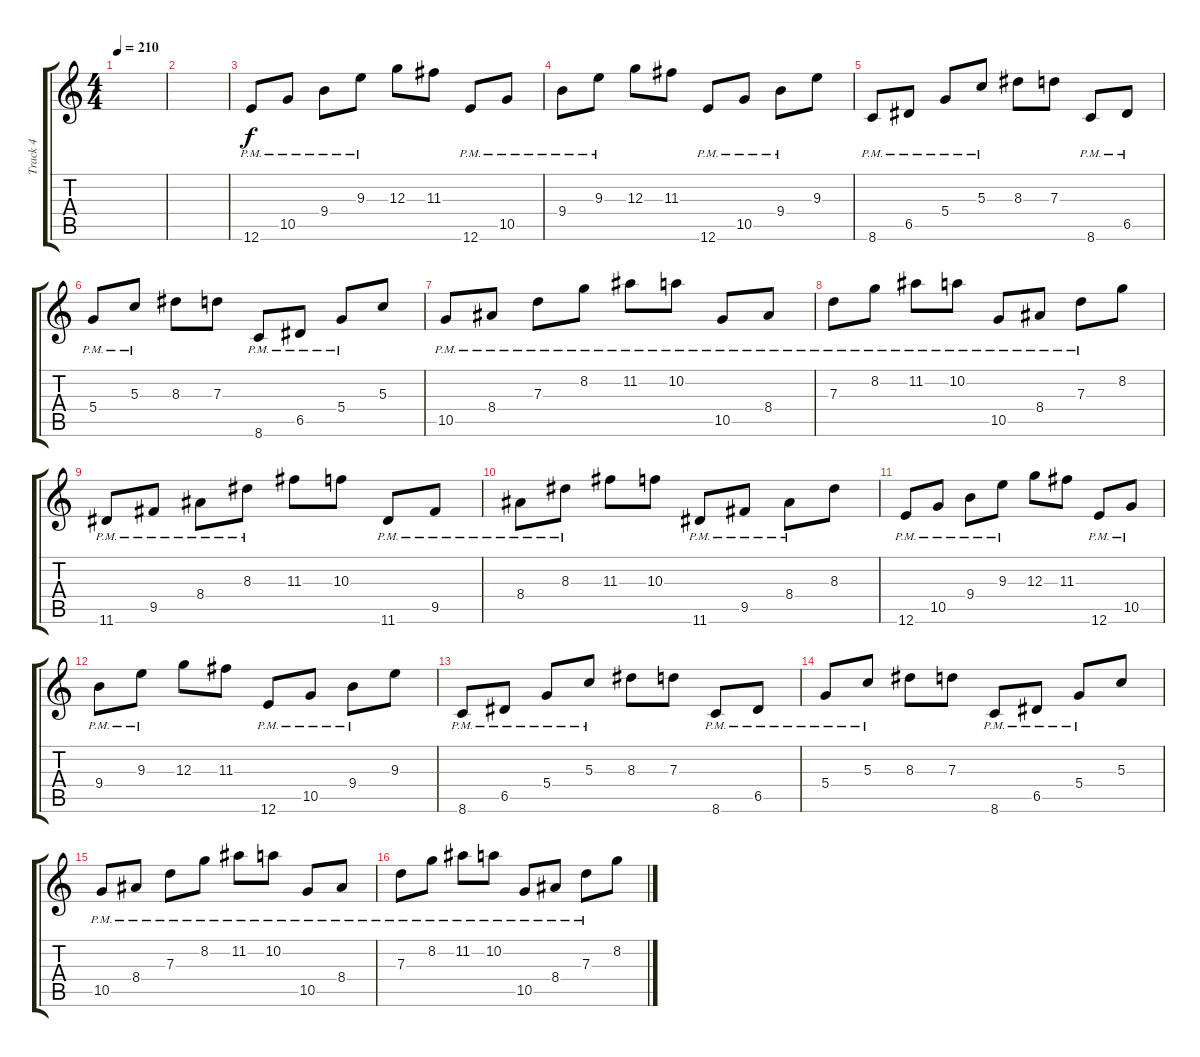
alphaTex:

\track ("Track 4" "Track 4") {instrument overdrivenguitar}
\staff {score tabs}
\tuning (E4 B3 G3 D3 A2 E2) {hide}
\ts (4 4)
\tempo 210
\clef g2
\ks c
|
|
12.6{pm}.8 10.5{pm}.8 9.4{pm}.8 9.3{pm}.8 12.3.8 11.3.8 12.6{pm}.8 10.5{pm}.8 |
9.4{pm}.8 9.3{pm}.8 12.3.8 11.3.8 12.6{pm}.8 10.5{pm}.8 9.4{pm}.8 9.3.8 |
8.6{pm}.8 6.5{pm}.8 5.4{pm}.8 5.3{pm}.8 8.3.8 7.3.8 8.6{pm}.8 6.5{pm}.8 |
5.4{pm}.8 5.3{pm}.8 8.3.8 7.3.8 8.6{pm}.8 6.5{pm}.8 5.4{pm}.8 5.3.8 |
10.5{pm}.8 8.4{pm}.8 7.3{pm}.8 8.2{pm}.8 11.2{pm}.8 10.2{pm}.8 10.5{pm}.8 8.4{pm}.8 |
7.3{pm}.8 8.2{pm}.8 11.2{pm}.8 10.2{pm}.8 10.5{pm}.8 8.4{pm}.8 7.3{pm}.8 8.2.8 |
11.6{pm}.8 9.5{pm}.8 8.4{pm}.8 8.3{pm}.8 11.3.8 10.3.8 11.6{pm}.8 9.5{pm}.8 |
8.4{pm}.8 8.3{pm}.8 11.3.8 10.3.8 11.6{pm}.8 9.5{pm}.8 8.4{pm}.8 8.3.8 |
12.6{pm}.8 10.5{pm}.8 9.4{pm}.8 9.3{pm}.8 12.3.8 11.3.8 12.6{pm}.8 10.5{pm}.8 |
9.4{pm}.8 9.3{pm}.8 12.3.8 11.3.8 12.6{pm}.8 10.5{pm}.8 9.4{pm}.8 9.3.8 |
8.6{pm}.8 6.5{pm}.8 5.4{pm}.8 5.3{pm}.8 8.3.8 7.3.8 8.6{pm}.8 6.5{pm}.8 |
5.4{pm}.8 5.3{pm}.8 8.3.8 7.3.8 8.6{pm}.8 6.5{pm}.8 5.4{pm}.8 5.3.8 |
10.5{pm}.8 8.4{pm}.8 7.3{pm}.8 8.2{pm}.8 11.2{pm}.8 10.2{pm}.8 10.5{pm}.8 8.4{pm}.8 |
7.3{pm}.8 8.2{pm}.8 11.2{pm}.8 10.2{pm}.8 10.5{pm}.8 8.4{pm}.8 7.3{pm}.8 8.2.8
